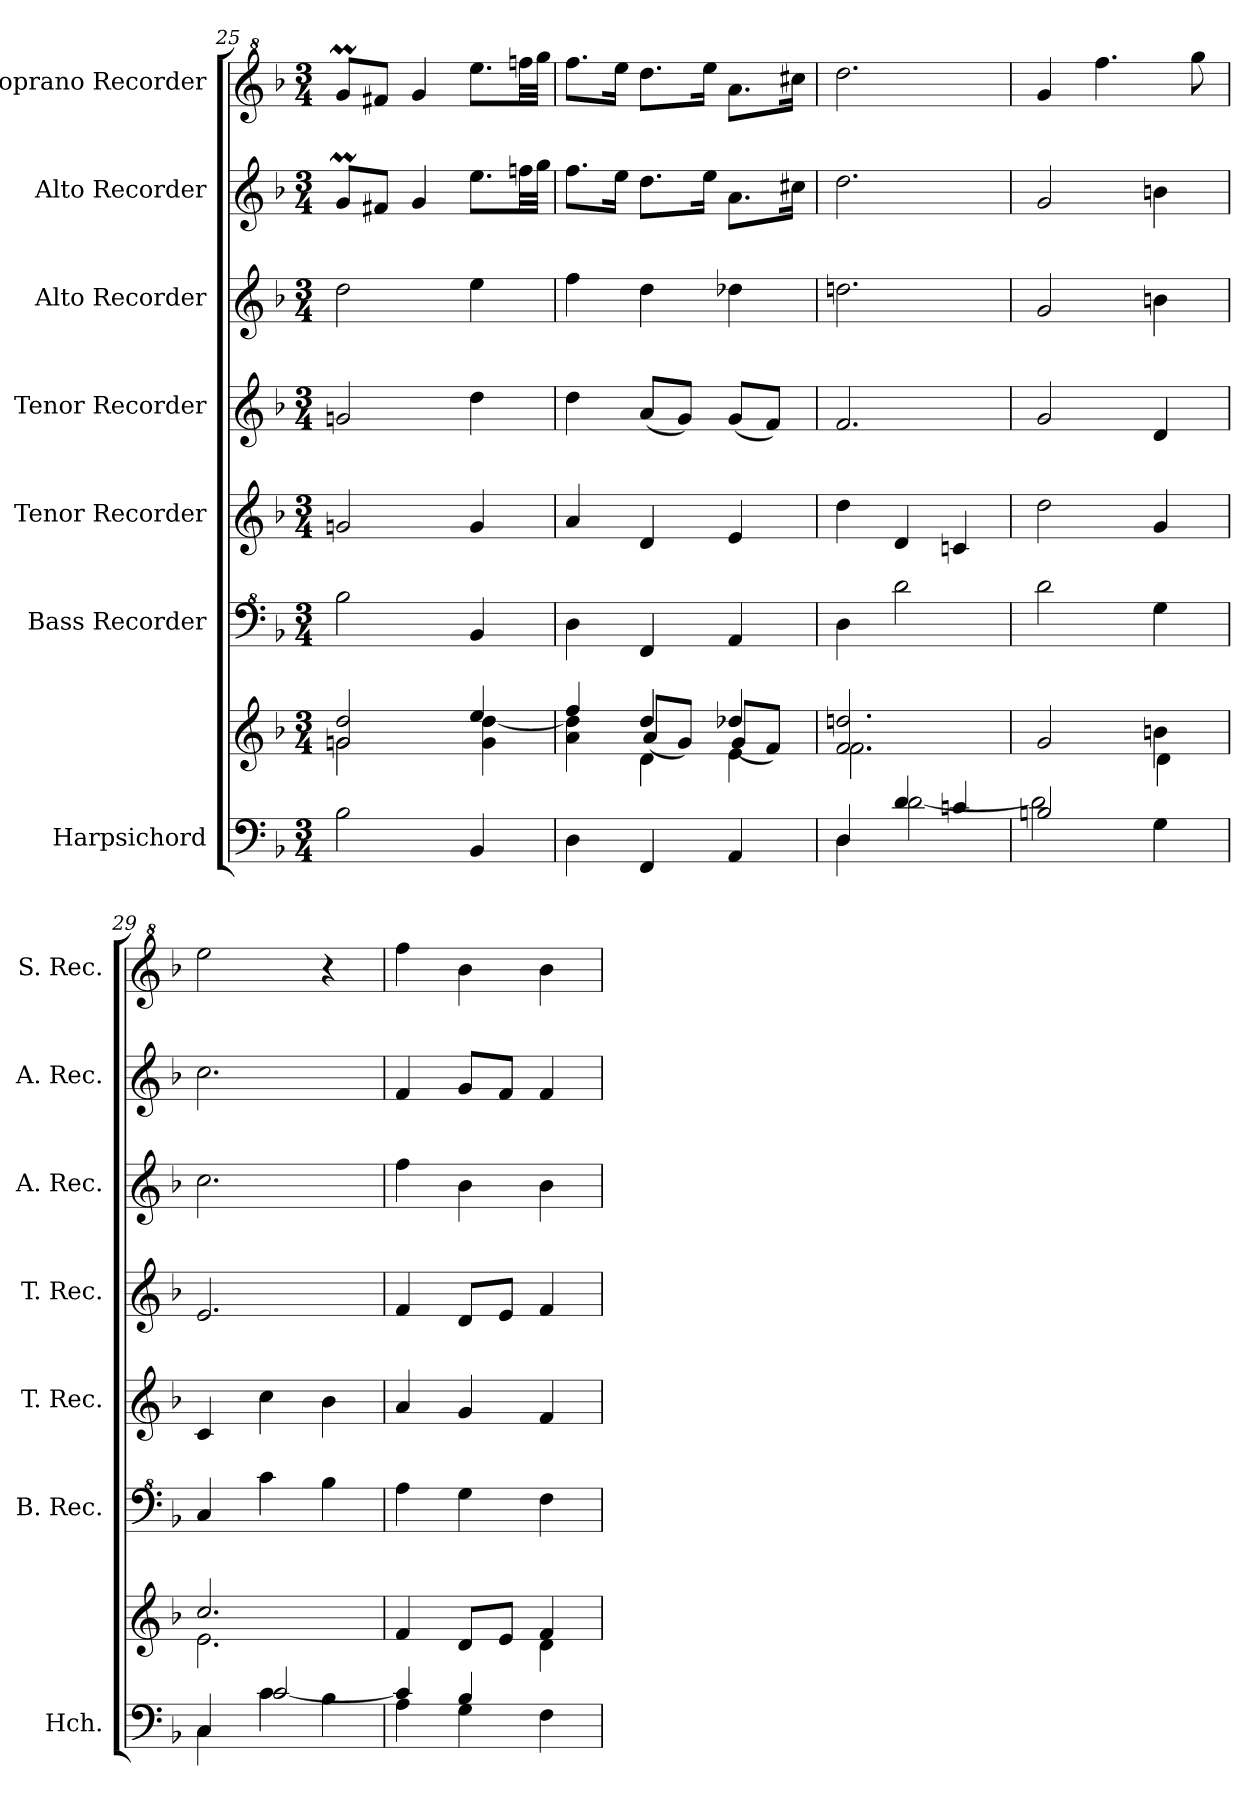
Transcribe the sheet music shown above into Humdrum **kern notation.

**kern	**kern	**kern	**kern	**kern	**kern	**kern	**kern
*part7	*part7	*part6	*part5	*part4	*part3	*part2	*part1
*staff8	*staff7	*staff6	*staff5	*staff4	*staff3	*staff2	*staff1
*I"Harpsichord	*	*I"Bass Recorder	*I"Tenor Recorder	*I"Tenor Recorder	*I"Alto Recorder	*I"Alto Recorder	*I"Soprano Recorder
*I'Hch.	*	*I'B. Rec.	*I'T. Rec.	*I'T. Rec.	*I'A. Rec.	*I'A. Rec.	*I'S. Rec.
!!LO:PB:g=z
*clefF4	*clefG2	*clefF^4	*clefG2	*clefG2	*clefG2	*clefG2	*clefG^2
*k[b-]	*k[b-]	*k[b-]	*k[b-]	*k[b-]	*k[b-]	*k[b-]	*k[b-]
*M3/4	*M3/4	*M3/4	*M3/4	*M3/4	*M3/4	*M3/4	*M3/4
=25	=25	=25	=25	=25	=25	=25	=25
*	*^	*	*	*	*	*	*
2B-i\	2g/ 2dd/	2gn\	2b-\	2gn/	2gn/	2dd\	8gM/L	8ggM/L
.	.	.	.	.	.	.	8f#X/J	8ff#X/J
.	.	.	.	.	.	.	4g/	4gg/
4BB-/	4ee/	4g\ [4dd\	4B-/	4g/	4dd\	4ee\	8.ee\L	8.eee\L
.	.	.	.	.	.	.	32ffn\LL	32fffn\LL
.	.	.	.	.	.	.	32gg\JJJ	32ggg\JJJ
=26	=26	=26	=26	=26	=26	=26	=26	=26
*	*	*^	*	*	*	*	*	*
4D\	4ff/	4a\ 4dd\]	4rBByy	4d\	4a/	4dd\	4ff\	8.ff\L	8.fff\L
.	.	.	.	.	.	.	.	16ee\Jk	16eee\Jk
4FF/	4dd/	(8a/L	4d\	4F/	4d/	(8a/L	4dd\	8.dd\L	8.ddd\L
.	.	8g/J)	.	.	.	8g/J)	.	.	.
.	.	.	.	.	.	.	.	16ee\Jk	16eee\Jk
4AA/	4dd-X/	(8g/L	4e\	4A/	4e/	(8g/L	4dd-X\	8.a\L	8.aa\L
.	.	8f/J)	.	.	.	8f/J)	.	.	.
.	.	.	.	.	.	.	.	16cc#X\Jk	16ccc#X\Jk
*	*	*v	*v	*	*	*	*	*	*
=27	=27	=27	=27	=27	=27	=27	=27	=27
*^	*	*	*	*	*	*	*	*
4D/	4D\	2.f/ 2.ddni/	2.f\	4d\	4dd\	2.f/	2.ddni\	2.dd\	2.ddd\
4d/	[2d\	.	.	2dd\	4d/	.	.	.	.
4cni/	.	.	.	.	4cni/	.	.	.	.
=28	=28	=28	=28	=28	=28	=28	=28	=28	=28
2Bn/	2d\]	2g/	2ryy	2dd\	2dd\	2g/	2g/	2g/	4gg/
.	.	.	.	.	.	.	.	.	4.fff\
4G\	4ryy	4bn\	4d\	4g\	4g/	4d/	4bn\	4bn\	.
.	.	.	.	.	.	.	.	.	8ggg\
=29	=29	=29	=29	=29	=29	=29	=29	=29	=29
4C/	4C\	2.cc/	2.e\	4c/	4c/	2.e/	2.cc\	2.cc\	2eee\
4c\	[2c/	.	.	4cc\	4cc\	.	.	.	.
4B-i\	.	.	.	4b-\	4b-\	.	.	.	4r
=30	=30	=30	=30	=30	=30	=30	=30	=30	=30
4A\	4c/]	4f/	2ryy	4a\	4a/	4f/	4ff\	4f/	4fff\
4G\	4B-/	8d/L	.	4g\	4g/	8d/L	4b-\	8g/L	4bb-\
.	.	8e/J	.	.	.	8e/J	.	8f/J	.
4F\	4ryy	4f/	4d\	4f\	4f/	4f/	4b-\	4f/	4bb-\
*v	*v	*	*	*	*	*	*	*	*
*	*v	*v	*	*	*	*	*	*
=	=	=	=	=	=	=	=
*-	*-	*-	*-	*-	*-	*-	*-
